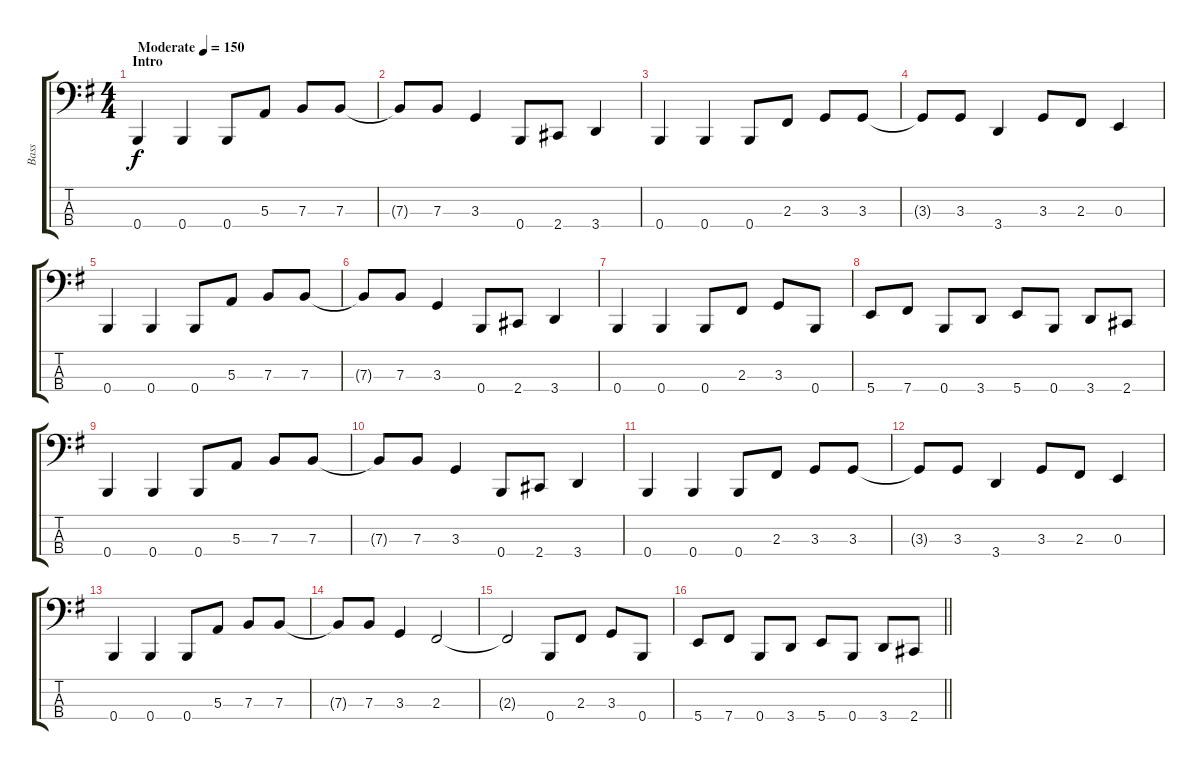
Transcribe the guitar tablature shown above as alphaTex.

\track ("Bass" "Bass") {instrument electricbassfinger}
\staff {score tabs}
\tuning (D2 A1 E1 B0) {hide}
\ts (4 4)
\section ("" "Intro")
\tempo (150 "Moderate")
\clef f4
\ks g
0.4.4{dy f instrument electricbassfinger} 0.4.4 0.4.8 5.3.8 7.3.8 7.3.8 |
7.3{t}.8 7.3.8 3.3.4 0.4.8 2.4.8 3.4.4 |
0.4.4 0.4.4 0.4.8 2.3.8 3.3.8 3.3.8 |
3.3{t}.8 3.3.8 3.4.4 3.3.8 2.3.8 0.3.4 |
0.4.4 0.4.4 0.4.8 5.3.8 7.3.8 7.3.8 |
7.3{t}.8 7.3.8 3.3.4 0.4.8 2.4.8 3.4.4 |
0.4.4 0.4.4 0.4.8 2.3.8 3.3.8 0.4.8 |
5.4.8 7.4.8 0.4.8 3.4.8 5.4.8 0.4.8 3.4.8 2.4.8 |
0.4.4 0.4.4 0.4.8 5.3.8 7.3.8 7.3.8 |
7.3{t}.8 7.3.8 3.3.4 0.4.8 2.4.8 3.4.4 |
0.4.4 0.4.4 0.4.8 2.3.8 3.3.8 3.3.8 |
3.3{t}.8 3.3.8 3.4.4 3.3.8 2.3.8 0.3.4 |
0.4.4 0.4.4 0.4.8 5.3.8 7.3.8 7.3.8 |
7.3{t}.8 7.3.8 3.3.4 2.3.2 |
2.3{t}.2 0.4.8 2.3.8 3.3.8 0.4.8 |
\barLineRight lightlight
5.4.8 7.4.8 0.4.8 3.4.8 5.4.8 0.4.8 3.4.8 2.4.8
